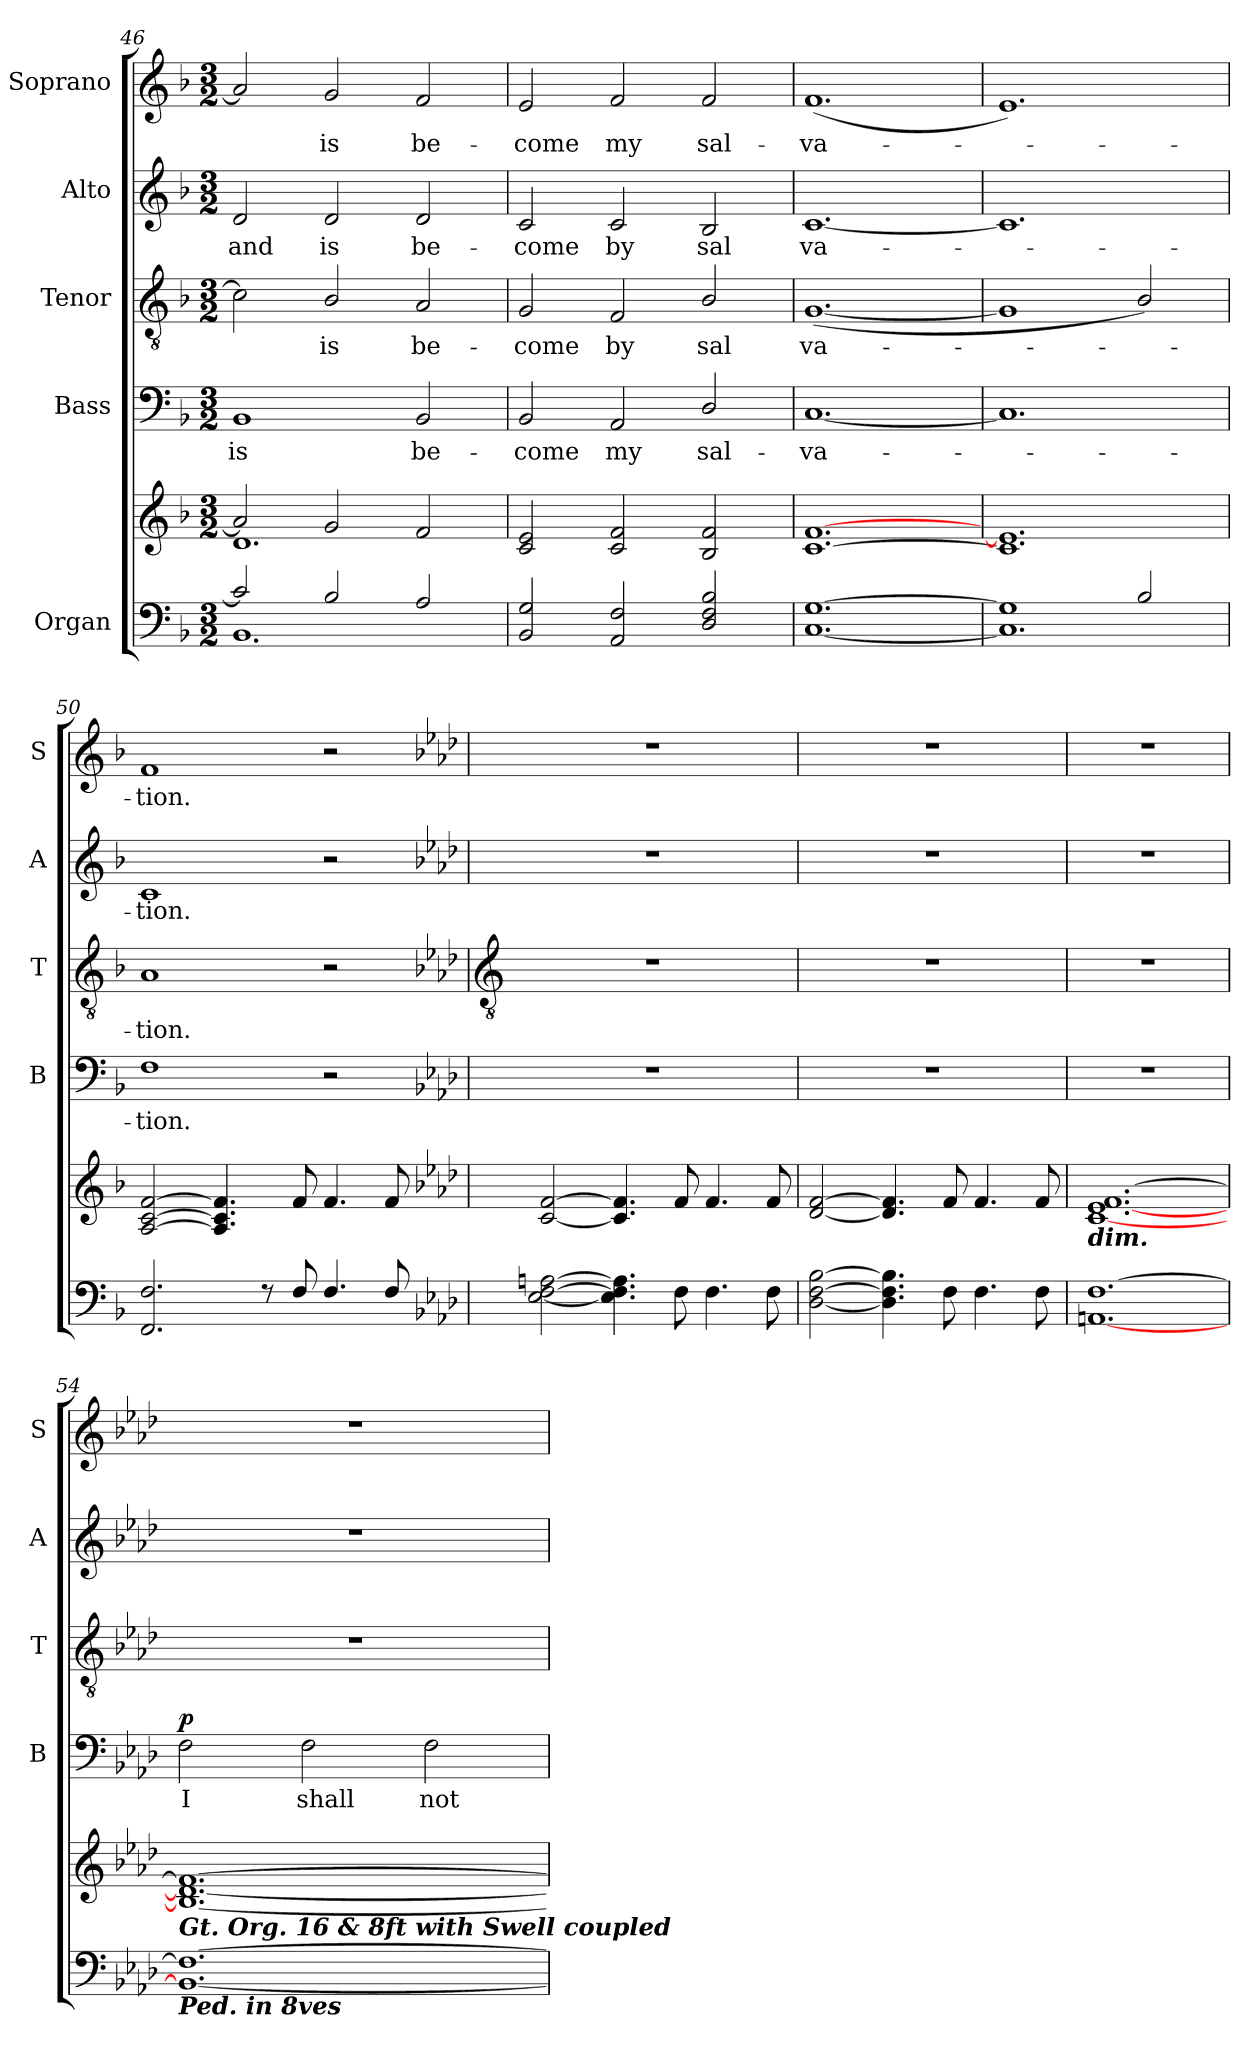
**kern	**kern	**kern	**text	**dynam	**kern	**text	**kern	**text	**kern	**text
*part5	*part5	*part4	*part4	*part4	*part3	*part3	*part2	*part2	*part1	*part1
*staff6	*staff5	*staff4	*staff4	*staff4	*staff3	*staff3	*staff2	*staff2	*staff1	*staff1
*I"Organ	*	*I"Bass	*	*	*I"Tenor	*	*I"Alto	*	*I"Soprano	*
*	*	*I'B	*	*	*I'T	*	*I'A	*	*I'S	*
*clefF4	*clefG2	*clefF4	*	*	*clefGv2	*	*clefG2	*	*clefG2	*
*k[b-]	*k[b-]	*k[b-]	*	*	*k[b-]	*	*k[b-]	*	*k[b-]	*
*F:	*F:	*F:	*	*	*F:	*	*F:	*	*F:	*
*M3/2	*M3/2	*M3/2	*	*	*M3/2	*	*M3/2	*	*M3/2	*
=46	=46	=46	=46	=46	=46	=46	=46	=46	=46	=46
*^	*^	*	*	*	*	*	*	*	*	*
!	!	!	!	!	!LO:LY:b	!	!	!	!	!LO:LY:b	!	!
2c/]	1.BB-\	2a/]	1.d\	1BB-	is	.	2c]	.	2d	and	2a]	.
!	!	!	!	!	!	!	!	!LO:LY:b	!	!LO:LY:b	!	!LO:LY:b
2B-/	.	2g/	.	.	.	.	2B-/	is	2d	is	2g	is
!	!	!	!	!	!LO:LY:b	!	!	!LO:LY:b	!	!LO:LY:b	!	!LO:LY:b
2A/	.	2f/	.	2BB-	be-	.	2A	be-	2d	be-	2f	be-
=47	=47	=47	=47	=47	=47	=47	=47	=47	=47	=47	=47	=47
!	!LO:N:vis=1	!	!LO:N:vis=1	!	!LO:LY:b	!	!	!LO:LY:b	!	!LO:LY:b	!	!LO:LY:b
2BB- 2G	1.ryy	2c/ 2e/	1.ryy	2BB-	-come	.	2G	-come	2c	-come	2e	-come
!	!	!	!	!	!LO:LY:b	!	!	!LO:LY:b	!	!LO:LY:b	!	!LO:LY:b
2AA 2F	.	2c/ 2f/	.	2AA	my	.	2F	by	2c	by	2f	my
!	!	!	!	!	!LO:LY:b	!	!	!LO:LY:b	!	!LO:LY:b	!	!LO:LY:b
2D 2F 2B-	.	2B-/ 2f/	.	2D/	sal-	.	2B-/	sal	2B-	sal	2f	sal-
=48	=48	=48	=48	=48	=48	=48	=48	=48	=48	=48	=48	=48
!	!	!	!LO:N:vis=1	!	!LO:LY:b	!	!	!LO:LY:b	!	!LO:LY:b	!	!LO:LY:b
[1.G	[1.C\	[1.c/ [1.f/	1.ryy	[1.C	-va-	.	(<[1.G	va-	[1.c	va-	(<1.f	-va-
=49	=49	=49	=49	=49	=49	=49	=49	=49	=49	=49	=49	=49
!	!	!	!LO:N:vis=1	!	!	!	!	!	!	!	!	!
1G]	1.C\]	1.c/] 1.e/]	1.ryy	1.C]	.	.	1G]	.	1.c]	.	1.e)	.
2B-/	.	.	.	.	.	.	2B-/)	.	.	.	.	.
=50	=50	=50	=50	=50	=50	=50	=50	=50	=50	=50	=50	=50
!	!LO:N:vis=1	!	!LO:N:vis=1	!	!LO:LY:b	!	!	!LO:LY:b	!	!LO:LY:b	!	!LO:LY:b
2.FF 2.F	1.ryy	[2A/ [2c/ [2f/	1.ryy	1F	tion.	.	1A	tion.	1c	tion.	1f	tion.
.	.	4.A/] 4.c/] 4.f/]	.	.	.	.	.	.	.	.	.	.
8r	.	.	.	.	.	.	.	.	.	.	.	.
8F	.	8f/	.	.	.	.	.	.	.	.	.	.
4.F	.	4.f/	.	2r	.	.	2r	.	2r	.	2r	.
8F	.	8f/	.	.	.	.	.	.	.	.	.	.
*v	*v	*	*	*	*	*	*	*	*	*	*	*
*	*v	*v	*	*	*	*	*	*	*	*	*
*k[b-e-a-d-]	*k[b-e-a-d-]	*k[b-e-a-d-]	*	*	*k[b-e-a-d-]	*	*k[b-e-a-d-]	*	*k[b-e-a-d-]	*
*A-:	*A-:	*A-:	*	*	*A-:	*	*A-:	*	*A-:	*
!!LO:LB:g=z
=51	=51	=51	=51	=51	=51	=51	=51	=51	=51	=51
*	*	*	*	*	*clefGv2	*	*	*	*	*
!	!	!LO:N:vis=1	!	!	!LO:N:vis=1	!	!LO:N:vis=1	!	!LO:N:vis=1	!
[2E- [2F [2An	[2c [2f	1.r	.	.	1.r	.	1.r	.	1.r	.
4.E-] 4.F] 4.A]	4.c] 4.f]	.	.	.	.	.	.	.	.	.
8F	8f	.	.	.	.	.	.	.	.	.
4.F	4.f	.	.	.	.	.	.	.	.	.
8F	8f	.	.	.	.	.	.	.	.	.
=52	=52	=52	=52	=52	=52	=52	=52	=52	=52	=52
!	!	!LO:N:vis=1	!	!	!LO:N:vis=1	!	!LO:N:vis=1	!	!LO:N:vis=1	!
[2D- [2F [2B-	[2d- [2f	1.r	.	.	1.r	.	1.r	.	1.r	.
4.D-] 4.F] 4.B-]	4.d-] 4.f]	.	.	.	.	.	.	.	.	.
8F	8f	.	.	.	.	.	.	.	.	.
4.F	4.f	.	.	.	.	.	.	.	.	.
8F	8f	.	.	.	.	.	.	.	.	.
=53	=53	=53	=53	=53	=53	=53	=53	=53	=53	=53
!	!LO:TX:b:Bi:t=dim.	!	!	!	!	!	!	!	!	!
!	!	!LO:N:vis=1	!	!	!LO:N:vis=1	!	!LO:N:vis=1	!	!LO:N:vis=1	!
[1.AAn [1.F	[1.c [1.e- [1.f	1.r	.	.	1.r	.	1.r	.	1.r	.
=54	=54	=54	=54	=54	=54	=54	=54	=54	=54	=54
!	!LO:TX:b:Bi:t=Gt. Org. 16 & 8ft with Swell coupled	!	!	!	!	!	!	!	!	!
!LO:TX:b:Bi:t=Ped. in 8ves	!	!	!	!	!	!	!	!	!	!
!	!	!	!LO:LY:b	!LO:DY:b	!LO:N:vis=1	!	!LO:N:vis=1	!	!LO:N:vis=1	!
1.BB-_ 1.F_	1.B-_ 1.d-_ 1.f_	2F	I	p	1.r	.	1.r	.	1.r	.
!	!	!	!LO:LY:b	!	!	!	!	!	!	!
.	.	2F	shall	.	.	.	.	.	.	.
!	!	!	!LO:LY:b	!	!	!	!	!	!	!
.	.	2F	not	.	.	.	.	.	.	.
=	=	=	=	=	=	=	=	=	=	=
*-	*-	*-	*-	*-	*-	*-	*-	*-	*-	*-
